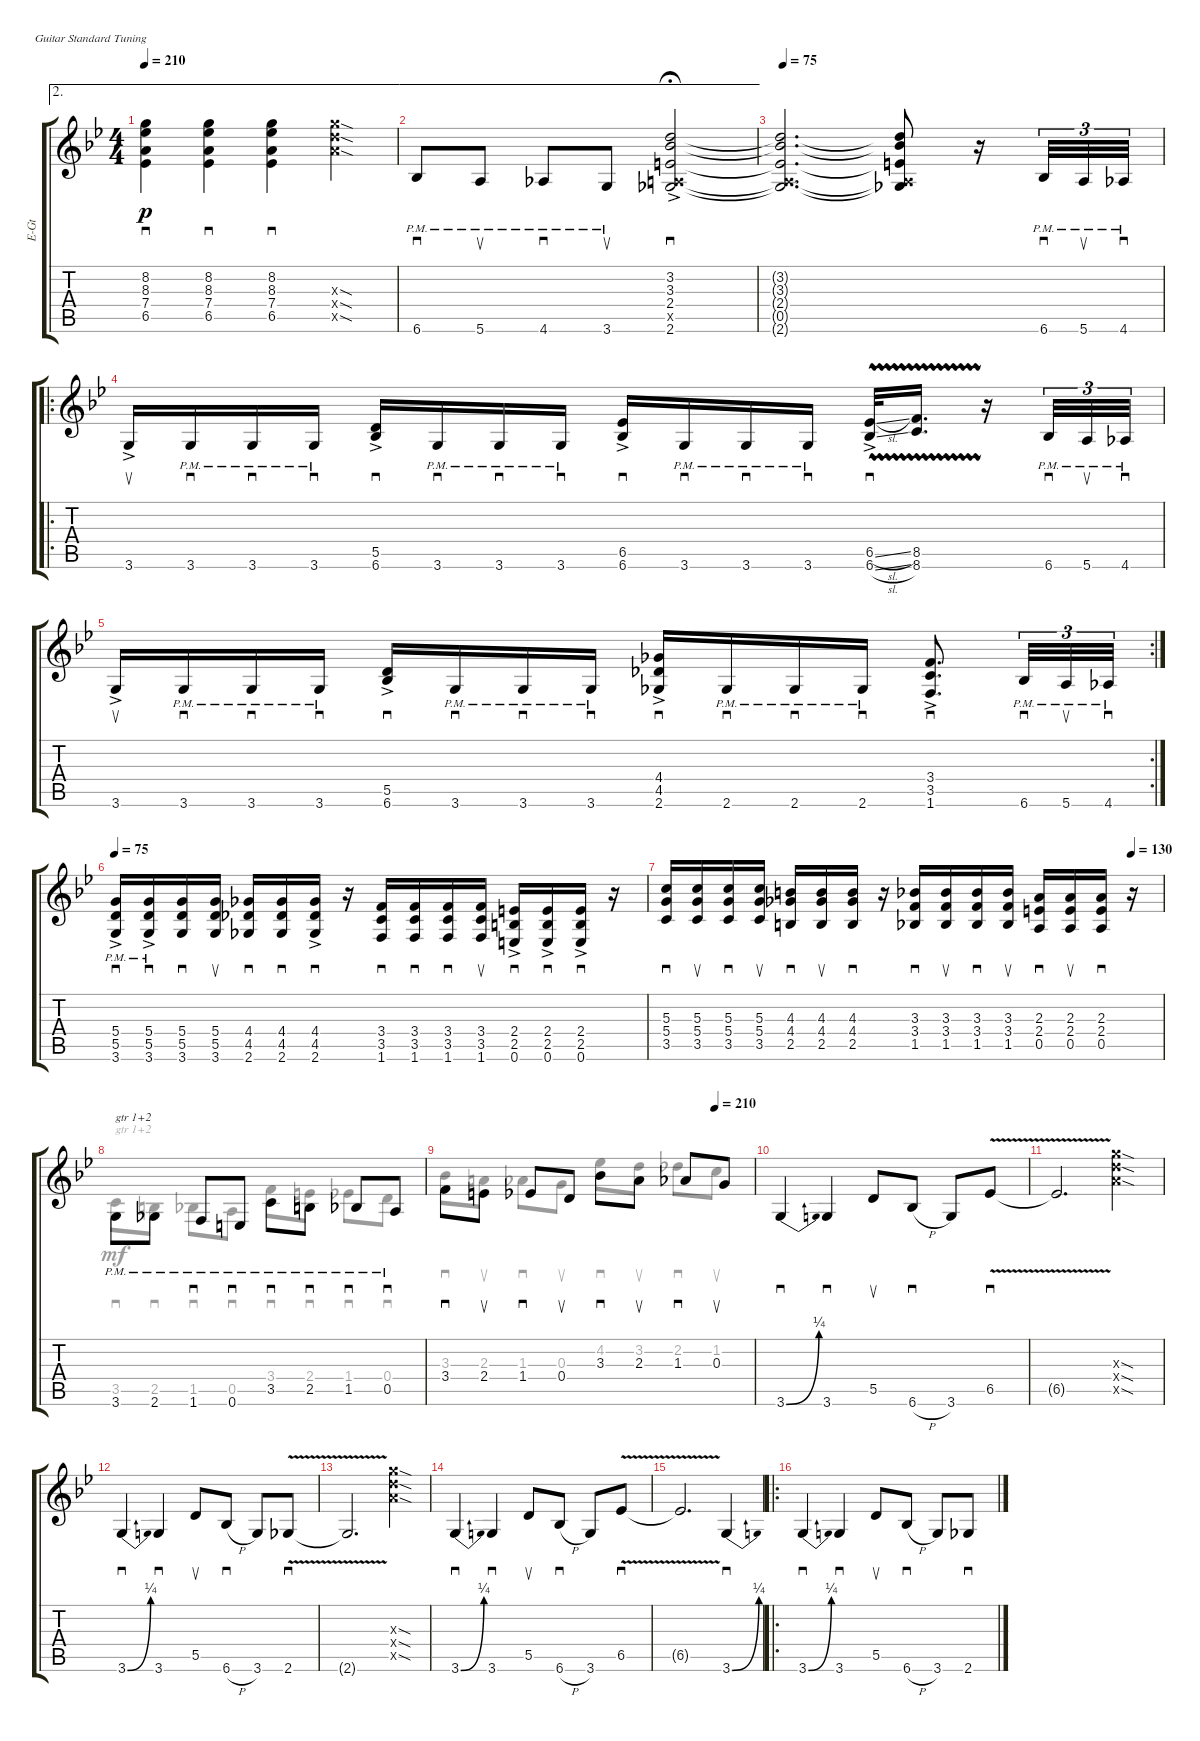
\defaultSystemsLayout 4
\bracketExtendMode groupsimilarinstruments
\otherSystemsTrackNameOrientation horizontal
\track ("Electric Guitar" "E-Gt") {instrument distortionguitar}
\staff {score tabs}
\tuning (E4 B3 G3 D3 A2 E2)
\voice
\ae 2
\ts (4 4)
\tempo 210
\clef g2
\ks gminor
(6.5{acc b} 7.4{acc forcenatural} 8.3{acc b} 8.2{acc forcenatural}).4{sd dy p beam Down} (6.5{acc b} 7.4{acc forcenatural} 8.3{acc b} 8.2{acc forcenatural}).4{sd beam Down} (6.5{acc b} 7.4{acc forcenatural} 8.3{acc b} 8.2{acc forcenatural}).4{sd beam Down} (12.5{sod x acc forcenatural} 12.4{sod x acc forcenatural} 12.3{sod x acc forcenatural}).4{beam Down} |
\ae 2
6.6{pm acc b}.8{sd beam Up} 5.6{pm acc forcenatural}.8{su beam Up} 4.6{pm acc b}.8{sd beam Up} 3.6{pm acc forcenatural}.8{su beam Up} (2.6{ac acc b} 0.5{ac x acc forcenatural} 2.4{ac acc forcenatural} 3.3{ac acc b} 3.2{ac acc forcenatural}).2{sd fermata (medium 0.94) beam Up} |
\tempo 75
(2.6{t acc b} 0.5{x t acc forcenatural} 2.4{t acc forcenatural} 3.3{t acc b} 3.2{t acc forcenatural}).2{d beam Up} (2.6{t acc b} 0.5{x t acc forcenatural} 2.4{t acc forcenatural} 3.3{t acc b} 3.2{t acc forcenatural}).8{beam Up} r.16{beam Up} 6.6{pm acc b}.32{sd tu (3 2) beam Up} 5.6{pm acc forcenatural}.32{su tu (3 2) beam Up} 4.6{pm acc b}.32{sd tu (3 2) beam Up} |
\ro
3.6{ac acc forcenatural}.16{su beam Up} 3.6{pm acc forcenatural}.16{sd beam Up} 3.6{pm acc forcenatural}.16{sd beam Up} 3.6{pm acc forcenatural}.16{sd beam Up} (6.6{ac acc b} 5.5{ac acc forcenatural}).16{sd beam Up} 3.6{pm acc forcenatural}.16{sd beam Up} 3.6{pm acc forcenatural}.16{sd beam Up} 3.6{pm acc forcenatural}.16{sd beam Up} (6.6{ac acc b} 6.5{acc b}).16{sd beam Up} 3.6{pm acc forcenatural}.16{sd beam Up} 3.6{pm acc forcenatural}.16{sd beam Up} 3.6{pm acc forcenatural}.16{sd beam Up} (6.6{vw sl ac acc b} 6.5{vw sl ac acc b}).32{sd beam Up} (8.6{vw acc forcenatural} 8.5{vw acc forcenatural}).16{d beam Up} r.16{beam Up} 6.6{pm acc b}.32{sd tu (3 2) beam Up} 5.6{pm acc forcenatural}.32{su tu (3 2) beam Up} 4.6{pm acc b}.32{sd tu (3 2) beam Up} |
\rc 2
3.6{ac acc forcenatural}.16{su beam Up} 3.6{pm acc forcenatural}.16{sd beam Up} 3.6{pm acc forcenatural}.16{sd beam Up} 3.6{pm acc forcenatural}.16{sd beam Up} (6.6{ac acc b} 5.5{ac acc forcenatural}).16{sd beam Up} 3.6{pm acc forcenatural}.16{sd beam Up} 3.6{pm acc forcenatural}.16{sd beam Up} 3.6{pm acc forcenatural}.16{sd beam Up} (2.6{ac acc b} 4.5{acc b} 4.4{acc b}).16{sd beam Up} 2.6{pm acc b}.16{sd beam Up} 2.6{pm acc b}.16{sd beam Up} 2.6{pm acc b}.16{sd beam Up} (1.6{ac acc forcenatural} 3.5{ac acc forcenatural} 3.4{acc forcenatural}).8{d sd beam Up} 6.6{pm acc b}.32{sd tu (3 2) beam Up} 5.6{pm acc forcenatural}.32{su tu (3 2) beam Up} 4.6{pm acc b}.32{sd tu (3 2) beam Up} |
\tempo 75
(3.6{ac pm acc forcenatural} 5.5{ac pm acc forcenatural} 5.4{ac pm acc forcenatural}).16{sd beam Up} (3.6{ac pm acc forcenatural} 5.5{ac pm acc forcenatural} 5.4{ac pm acc forcenatural}).16{sd beam Up} (3.6{acc forcenatural} 5.5{acc forcenatural} 5.4{acc forcenatural}).16{sd beam Up} (3.6{acc forcenatural} 5.5{acc forcenatural} 5.4{acc forcenatural}).16{su beam Up} (2.6{acc b} 4.5{acc b} 4.4{acc b}).16{sd beam Up} (2.6{acc b} 4.5{acc b} 4.4{acc b}).16{sd beam Up} (2.6{ac acc b} 4.5{ac acc b} 4.4{ac acc b}).16{sd beam Up} r.16{beam Up} (1.6{acc forcenatural} 3.5{acc forcenatural} 3.4{acc forcenatural}).16{sd beam Up} (1.6{acc forcenatural} 3.5{acc forcenatural} 3.4{acc forcenatural}).16{sd beam Up} (1.6{acc forcenatural} 3.5{acc forcenatural} 3.4{acc forcenatural}).16{sd beam Up} (1.6{acc forcenatural} 3.5{acc forcenatural} 3.4{acc forcenatural}).16{su beam Up} (0.6{ac acc forcenatural} 2.5{ac acc forcenatural} 2.4{ac acc forcenatural}).16{sd beam Up} (0.6{ac acc forcenatural} 2.5{ac acc forcenatural} 2.4{ac acc forcenatural}).16{sd beam Up} (0.6{ac acc forcenatural} 2.5{ac acc forcenatural} 2.4{ac acc forcenatural}).16{sd beam Up} r.16{beam Up} |
\tempo (130 0.9375)
(3.5{acc forcenatural} 5.4{acc forcenatural} 5.3{acc forcenatural}).16{sd beam Up} (3.5{acc forcenatural} 5.4{acc forcenatural} 5.3{acc forcenatural}).16{su beam Up} (3.5{acc forcenatural} 5.4{acc forcenatural} 5.3{acc forcenatural}).16{sd beam Up} (3.5{acc forcenatural} 5.4{acc forcenatural} 5.3{acc forcenatural}).16{su beam Up} (2.5{acc forcenatural} 4.4{acc b} 4.3{acc forcenatural}).16{sd beam Up} (2.5{acc forcenatural} 4.4{acc b} 4.3{acc forcenatural}).16{su beam Up} (2.5{acc forcenatural} 4.4{acc b} 4.3{acc forcenatural}).16{sd beam Up} r.16{beam Up} (1.5{acc b} 3.4{acc forcenatural} 3.3{acc b}).16{sd beam Up} (1.5{acc b} 3.4{acc forcenatural} 3.3{acc b}).16{su beam Up} (1.5{acc b} 3.4{acc forcenatural} 3.3{acc b}).16{sd beam Up} (1.5{acc b} 3.4{acc forcenatural} 3.3{acc b}).16{su beam Up} (0.5{acc forcenatural} 2.4{acc forcenatural} 2.3{acc forcenatural}).16{sd beam Up} (0.5{acc forcenatural} 2.4{acc forcenatural} 2.3{acc forcenatural}).16{su beam Up} (0.5{acc forcenatural} 2.4{acc forcenatural} 2.3{acc forcenatural}).16{sd beam Up} r.16{beam Up} |
3.6{pm acc forcenatural}.8{txt "gtr 1+2" beam Down} 2.6{pm acc b}.8{beam Down} 1.6{pm acc forcenatural}.8{sd beam Up} 0.6{pm acc forcenatural}.8{sd beam Up} 3.5{pm acc forcenatural}.8{sd beam Down} 2.5{pm acc forcenatural}.8{sd beam Down} 1.5{pm acc b}.8{sd beam Up} 0.5{pm acc forcenatural}.8{sd beam Up} |
\tempo (210 0.875)
3.4{acc forcenatural}.8{sd beam Down} 2.4{acc forcenatural}.8{su beam Down} 1.4{acc b}.8{sd beam Up} 0.4{acc forcenatural}.8{su beam Up} 3.3{acc b}.8{sd beam Down} 2.3{acc forcenatural}.8{su beam Down} 1.3{acc b}.8{sd beam Up} 0.3{acc forcenatural}.8{su beam Up} |
3.6{be (bend 0 0 15.6 1) acc forcenatural}.4{sd beam Up} 3.6{acc forcenatural}.4{sd beam Up} 5.5{acc forcenatural}.8{su beam Up} 6.6{h acc b}.8{sd beam Up} 3.6{acc forcenatural}.8{beam Up} 6.5{v acc b}.8{sd beam Up} |
6.5{v t acc b}.2{d beam Up} (12.5{sod x acc forcenatural} 12.4{sod x acc forcenatural} 12.3{sod x acc forcenatural}).4{beam Down} |
3.6{be (bend 0 0 15 1) acc forcenatural}.4{sd beam Up} 3.6{acc forcenatural}.4{sd beam Up} 5.5{acc forcenatural}.8{su beam Up} 6.6{h acc b}.8{sd beam Up} 3.6{acc forcenatural}.8{beam Up} 2.6{v acc b}.8{sd beam Up} |
2.6{v t acc b}.2{d beam Up} (12.5{sod x acc forcenatural} 12.4{sod x acc forcenatural} 12.3{sod x acc forcenatural}).4{beam Down} |
3.6{be (bend 0 0 15.6 1) acc forcenatural}.4{sd beam Up} 3.6{acc forcenatural}.4{sd beam Up} 5.5{acc forcenatural}.8{su beam Up} 6.6{h acc b}.8{sd beam Up} 3.6{acc forcenatural}.8{beam Up} 6.5{v acc b}.8{sd beam Up} |
6.5{v t acc b}.2{d beam Up} 3.6{be (bend 0 0 15 1) acc forcenatural}.4{sd beam Up} |
\ro
3.6{be (bend 0 0 15 1) acc forcenatural}.4{sd beam Up} 3.6{acc forcenatural}.4{sd beam Up} 5.5{acc forcenatural}.8{su beam Up} 6.6{h acc b}.8{sd beam Up} 3.6{acc forcenatural}.8{beam Up} 2.6{acc b}.8{sd beam Up}
\voice
\clef g2
\ottava regular
\simile none
\ks gminor
|
|
|
|
|
|
|
3.5{acc forcenatural}.8{sd txt "gtr 1+2" dy mf beam Down} 2.5{acc forcenatural}.8{sd beam Down} 1.5{acc b}.8{sd beam Down} 0.5{acc forcenatural}.8{sd beam Down} 3.4{acc forcenatural}.8{sd beam Down} 2.4{acc forcenatural}.8{sd beam Down} 1.4{acc b}.8{sd beam Down} 0.4{acc forcenatural}.8{sd beam Down} |
3.3{acc b}.8{sd beam Down} 2.3{acc forcenatural}.8{su beam Down} 1.3{acc b}.8{sd beam Down} 0.3{acc forcenatural}.8{su beam Down} 4.2{acc b}.8{sd beam Down} 3.2{acc forcenatural}.8{su beam Down} 2.2{acc b}.8{sd beam Down} 1.2{acc forcenatural}.8{su beam Down} |
|
|
|
|
|
|
